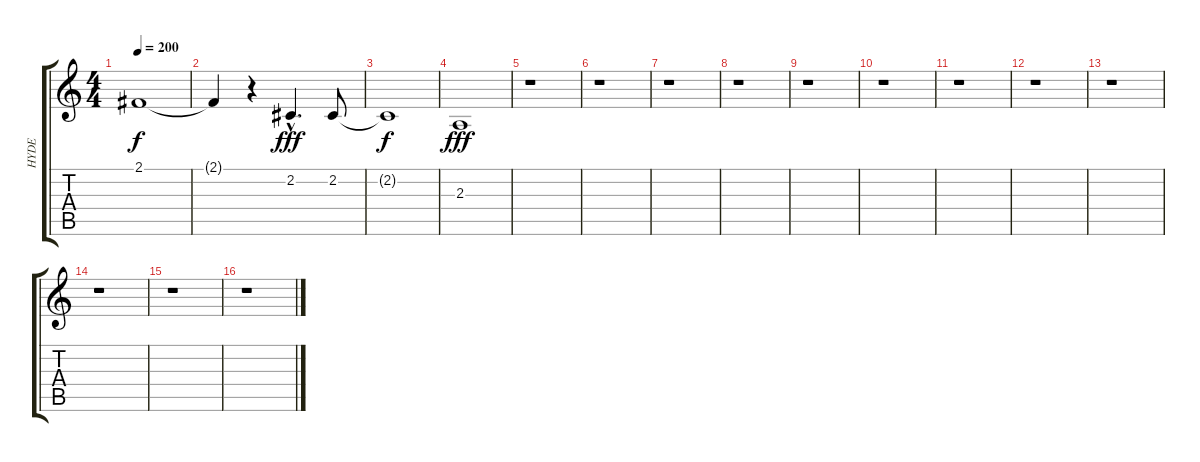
\track ("HYDE" "HYDE") {instrument sopranosax}
\staff {score tabs}
\tuning (E4 B3 G3 D3 A2 E2) {hide}
\ts (4 4)
\tempo 200
\clef g2
\ks c
2.1{t}.1{dy f} |
2.1{t}.4 r.4 2.2{hac}.4{d dy fff} 2.2.8 |
2.2{t}.1{dy f} |
2.3.1{dy fff} |
r.1 |
r.1 |
r.1 |
r.1 |
r.1 |
r.1 |
r.1 |
r.1 |
r.1 |
r.1 |
r.1 |
r.1
